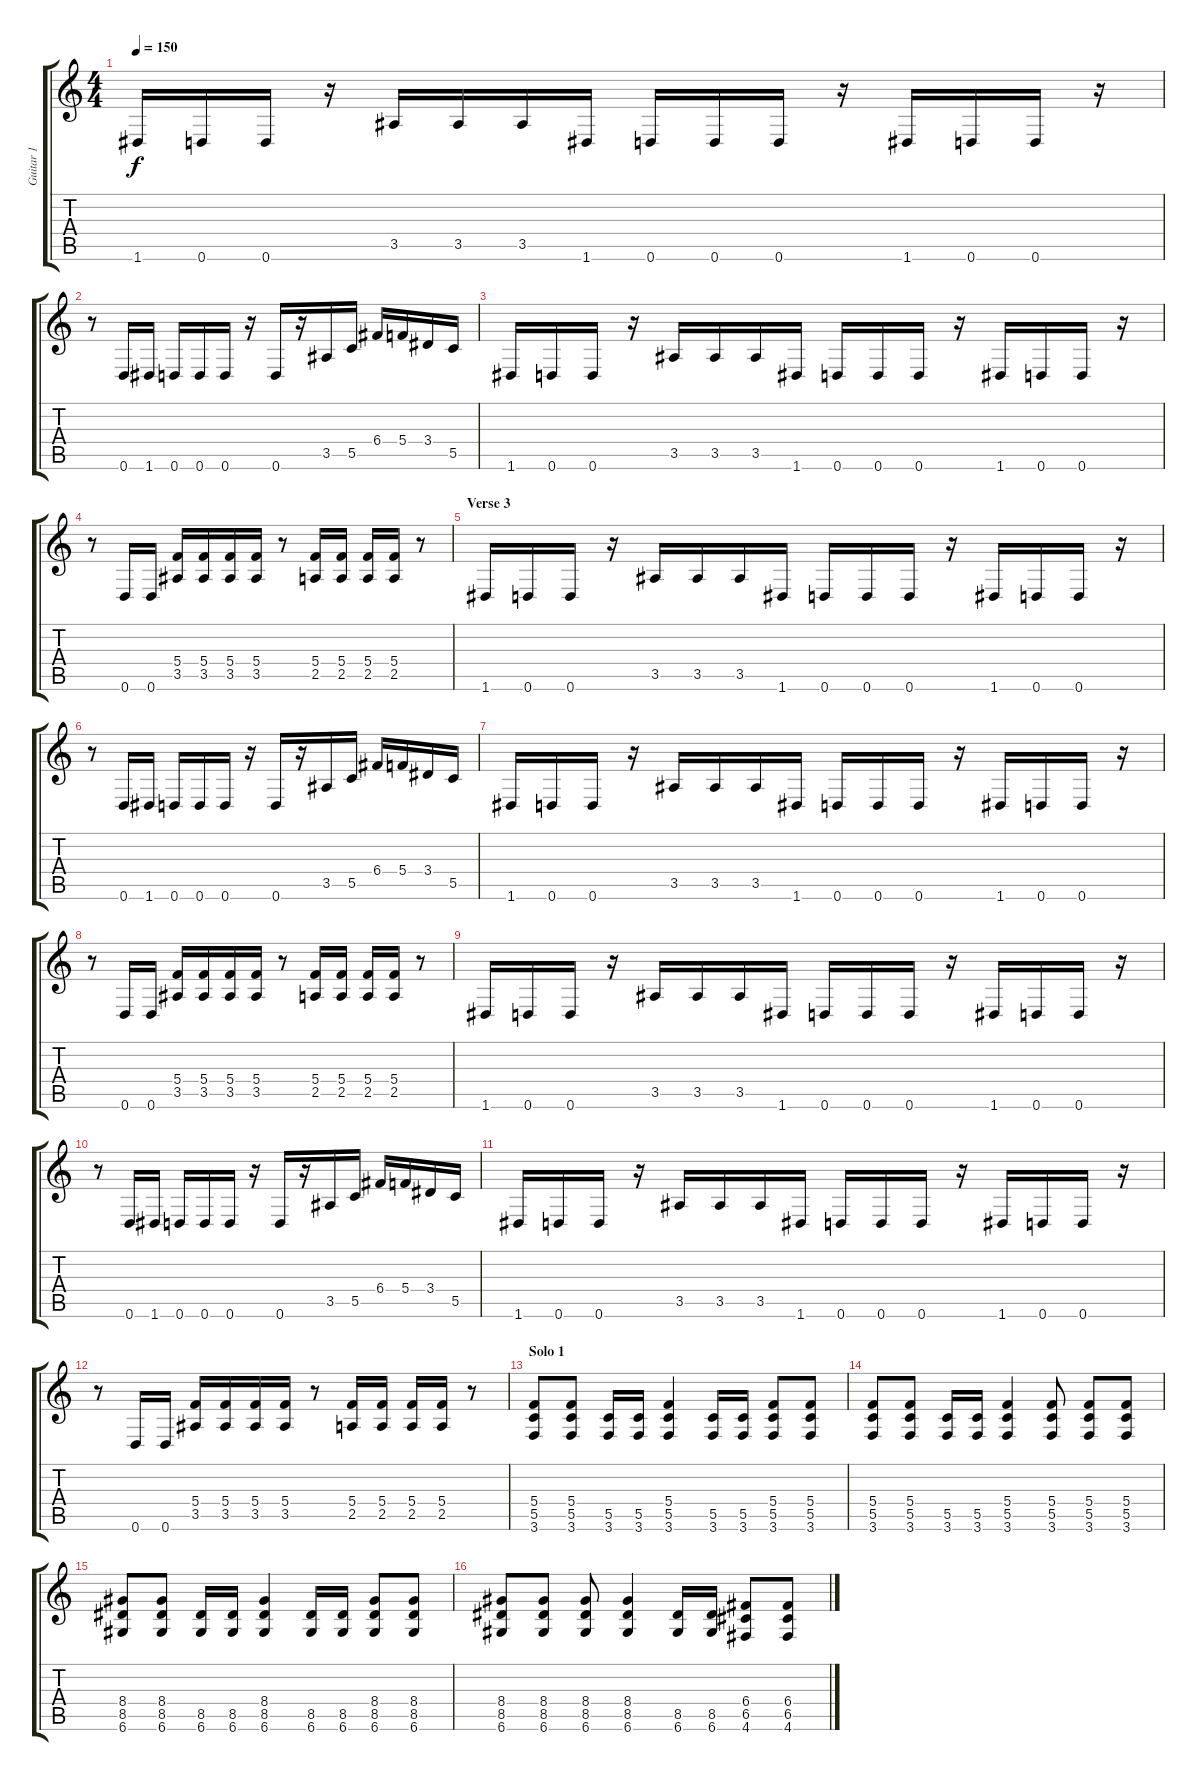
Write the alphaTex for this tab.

\track ("Guitar 1" "Guitar 1") {instrument distortionguitar}
\staff {score tabs}
\tuning (D4 A3 F3 C3 G2 D2) {hide}
\ts (4 4)
\tempo 150
\clef g2
\ks c
1.6.16{dy f} 0.6.16 0.6.16 r.16 3.5.16 3.5.16 3.5.16 1.6.16 0.6.16 0.6.16 0.6.16 r.16 1.6.16 0.6.16 0.6.16 r.16 |
r.8 0.6.16 1.6.16 0.6.16 0.6.16 0.6.16 r.16 0.6.16 r.16 3.5.16 5.5.16 6.4.16 5.4.16 3.4.16 5.5.16 |
1.6.16 0.6.16 0.6.16 r.16 3.5.16 3.5.16 3.5.16 1.6.16 0.6.16 0.6.16 0.6.16 r.16 1.6.16 0.6.16 0.6.16 r.16 |
r.8 0.6.16 0.6.16 (5.4 3.5).16 (5.4 3.5).16 (5.4 3.5).16 (5.4 3.5).16 r.8 (5.4 2.5).16 (5.4 2.5).16 (5.4 2.5).16 (5.4 2.5).16 r.8 |
\section ("" "Verse 3")
1.6.16 0.6.16 0.6.16 r.16 3.5.16 3.5.16 3.5.16 1.6.16 0.6.16 0.6.16 0.6.16 r.16 1.6.16 0.6.16 0.6.16 r.16 |
r.8 0.6.16 1.6.16 0.6.16 0.6.16 0.6.16 r.16 0.6.16 r.16 3.5.16 5.5.16 6.4.16 5.4.16 3.4.16 5.5.16 |
1.6.16 0.6.16 0.6.16 r.16 3.5.16 3.5.16 3.5.16 1.6.16 0.6.16 0.6.16 0.6.16 r.16 1.6.16 0.6.16 0.6.16 r.16 |
r.8 0.6.16 0.6.16 (5.4 3.5).16 (5.4 3.5).16 (5.4 3.5).16 (5.4 3.5).16 r.8 (5.4 2.5).16 (5.4 2.5).16 (5.4 2.5).16 (5.4 2.5).16 r.8 |
1.6.16 0.6.16 0.6.16 r.16 3.5.16 3.5.16 3.5.16 1.6.16 0.6.16 0.6.16 0.6.16 r.16 1.6.16 0.6.16 0.6.16 r.16 |
r.8 0.6.16 1.6.16 0.6.16 0.6.16 0.6.16 r.16 0.6.16 r.16 3.5.16 5.5.16 6.4.16 5.4.16 3.4.16 5.5.16 |
1.6.16 0.6.16 0.6.16 r.16 3.5.16 3.5.16 3.5.16 1.6.16 0.6.16 0.6.16 0.6.16 r.16 1.6.16 0.6.16 0.6.16 r.16 |
r.8 0.6.16 0.6.16 (5.4 3.5).16 (5.4 3.5).16 (5.4 3.5).16 (5.4 3.5).16 r.8 (5.4 2.5).16 (5.4 2.5).16 (5.4 2.5).16 (5.4 2.5).16 r.8 |
\section ("" "Solo 1")
(5.4 5.5 3.6).8{balance 8} (5.4 5.5 3.6).8 (5.5 3.6).16 (5.5 3.6).16 (5.4 5.5 3.6).4 (5.5 3.6).16 (5.5 3.6).16 (5.4 5.5 3.6).8 (5.4 5.5 3.6).8 |
(5.4 5.5 3.6).8 (5.4 5.5 3.6).8 (5.5 3.6).16 (5.5 3.6).16 (5.4 5.5 3.6).4 (5.4 5.5 3.6).8 (5.4 5.5 3.6).8 (5.4 5.5 3.6).8 |
(8.4 8.5 6.6).8 (8.4 8.5 6.6).8 (8.5 6.6).16 (8.5 6.6).16 (8.4 8.5 6.6).4 (8.5 6.6).16 (8.5 6.6).16 (8.4 8.5 6.6).8 (8.4 8.5 6.6).8 |
(8.4 8.5 6.6).8 (8.4 8.5 6.6).8 (8.4 8.5 6.6).8 (8.4 8.5 6.6).4 (8.5 6.6).16 (8.5 6.6).16 (6.4 6.5 4.6).8 (6.4 6.5 4.6).8
